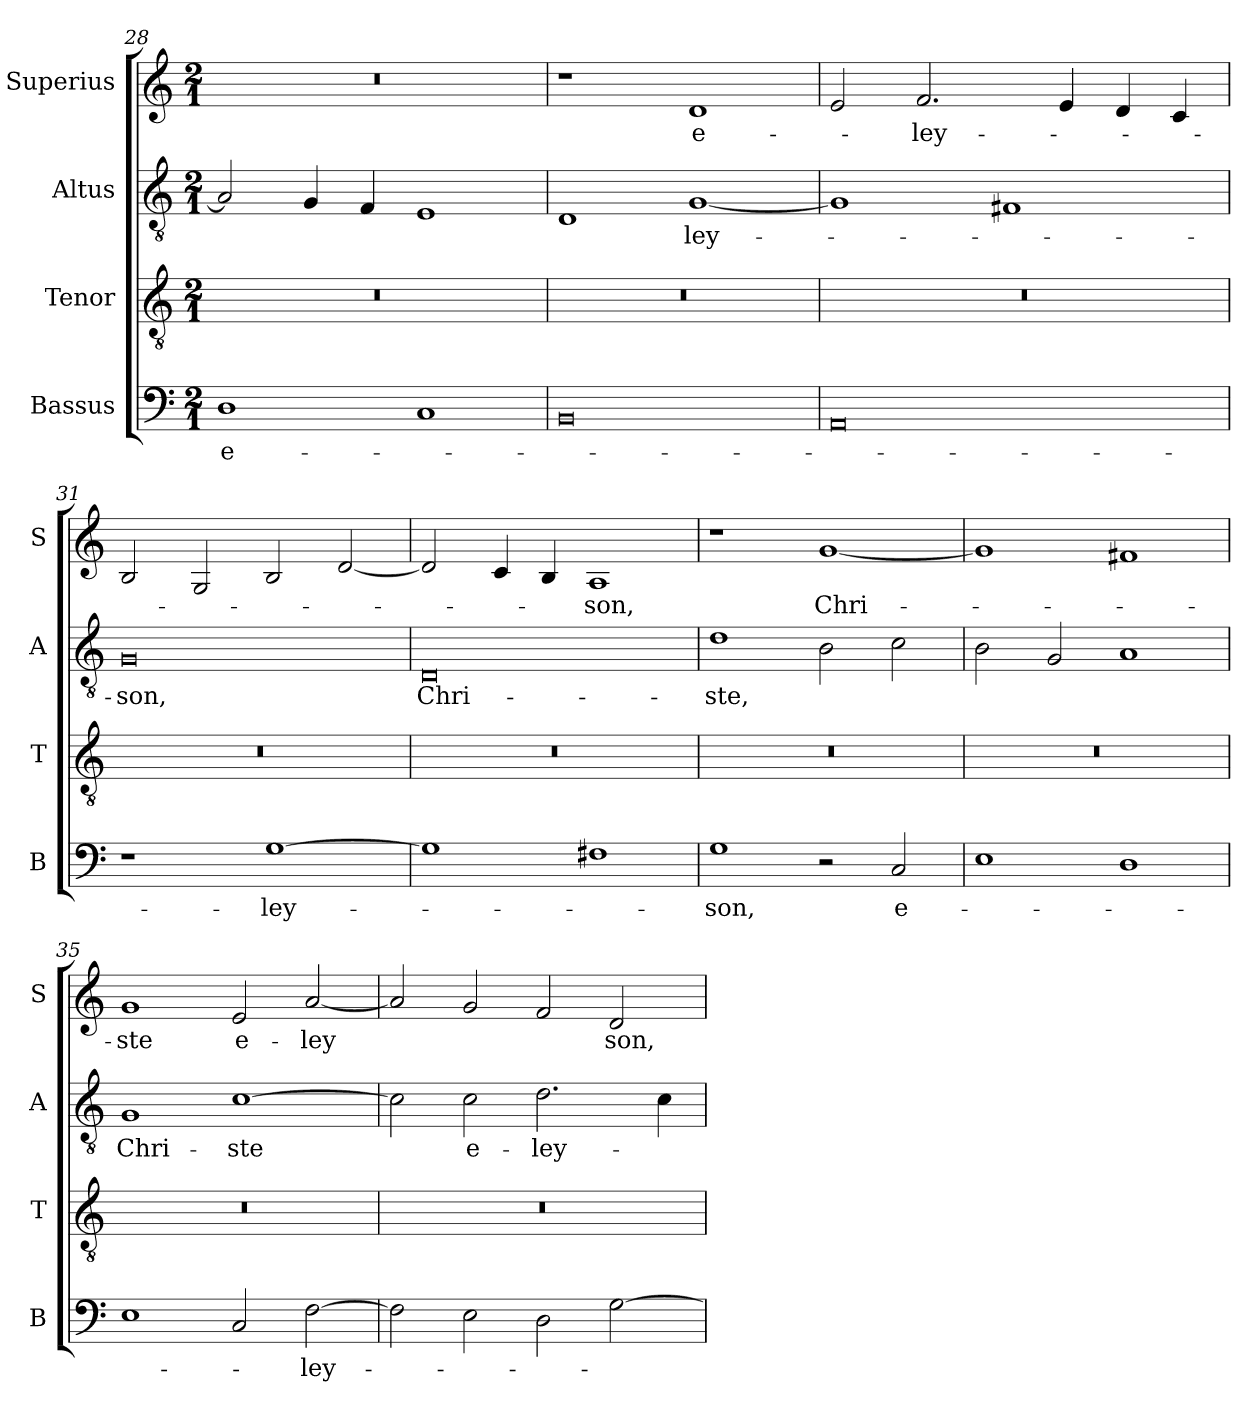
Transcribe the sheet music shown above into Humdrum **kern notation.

**kern	**text	**kern	**kern	**text	**kern	**text
*part4	*part4	*part3	*part2	*part2	*part1	*part1
*staff4	*staff4	*staff3	*staff2	*staff2	*staff1	*staff1
*I"Bassus	*	*I"Tenor	*I"Altus	*	*I"Superius	*
*I'B	*	*I'T	*I'A	*	*I'S	*
*clefF4	*	*clefGv2	*clefGv2	*	*clefG2	*
*k[]	*	*k[]	*k[]	*	*k[]	*
*M2/1	*	*M2/1	*M2/1	*	*M2/1	*
=28	=28	=28	=28	=28	=28	=28
!	!LO:LY:i	!	!	!	!	!
1D	e-	0r	2A]	.	0r	.
.	.	.	4G	.	.	.
.	.	.	4F	.	.	.
1C	.	.	1E	.	.	.
=29	=29	=29	=29	=29	=29	=29
0BB	.	0r	1D	.	1r	.
!	!	!	!	!LO:LY:i	!	!LO:LY:i
.	.	.	[1G	-ley-	1d	e-
=30	=30	=30	=30	=30	=30	=30
0AA	.	0r	1G]	.	2e	.
!	!	!	!	!	!	!LO:LY:i
.	.	.	.	.	2.f	-ley-
.	.	.	1F#i	.	.	.
.	.	.	.	.	4e	.
.	.	.	.	.	4d	.
.	.	.	.	.	4c	.
=31	=31	=31	=31	=31	=31	=31
!	!	!	!	!LO:LY:i	!	!
1r	.	0r	0G	-son,	2B	.
.	.	.	.	.	2G	.
!	!LO:LY:i	!	!	!	!	!
[1G	-ley-	.	.	.	2B	.
.	.	.	.	.	[2d	.
=32	=32	=32	=32	=32	=32	=32
!	!	!	!	!LO:LY:i	!	!
1G]	.	0r	0D	Chri-	2d]	.
.	.	.	.	.	4c	.
.	.	.	.	.	4B	.
!	!	!	!	!	!	!LO:LY:i
1F#X	.	.	.	.	1A	-son,
=33	=33	=33	=33	=33	=33	=33
!	!LO:LY:i	!	!	!LO:LY:i	!	!
1G	-son,	0r	1d	-ste,	1r	.
!	!	!	!	!	!	!LO:LY:i
2r	.	.	2B	.	[1g	Chri-
!	!LO:LY:i	!	!	!	!	!
2C	e-	.	2c	.	.	.
=34	=34	=34	=34	=34	=34	=34
1E	.	0r	2B	.	1g]	.
.	.	.	2G	.	.	.
1D	.	.	1A	.	1f#X	.
=35	=35	=35	=35	=35	=35	=35
!	!	!	!	!LO:LY:i	!	!LO:LY:i
1E	.	0r	1G	Chri-	1g	-ste
!	!	!	!	!LO:LY:i	!	!LO:LY:i
2C	.	.	[1c	-ste	2e	e-
!	!LO:LY:i	!	!	!	!	!LO:LY:i
[2F	-ley-	.	.	.	[2a	-ley
=36	=36	=36	=36	=36	=36	=36
2F]	.	0r	2c]	.	2a]	.
!	!	!	!	!LO:LY:i	!	!
2E	.	.	2c	e-	2g	.
!	!	!	!	!LO:LY:i	!	!
2D	.	.	2.d	-ley-	2f	.
!	!	!	!	!	!	!LO:LY:i
[2G	.	.	.	.	2d	son,
.	.	.	4c	.	.	.
=	=	=	=	=	=	=
*-	*-	*-	*-	*-	*-	*-
